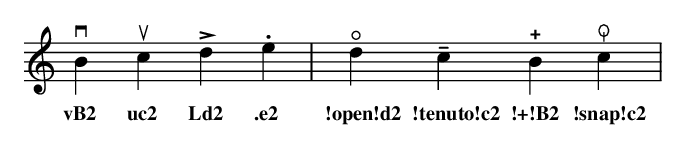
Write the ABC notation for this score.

X:1
M: none
L: 1/8
K: C
vB2 uc2 Ld2  .e2|!open!d2 !tenuto!c2 !+!B2 !snap!c2|
w:vB2 uc2 Ld2  .e2|!open!d2 !tenuto!c2 !+!B2 !snap!c2|
